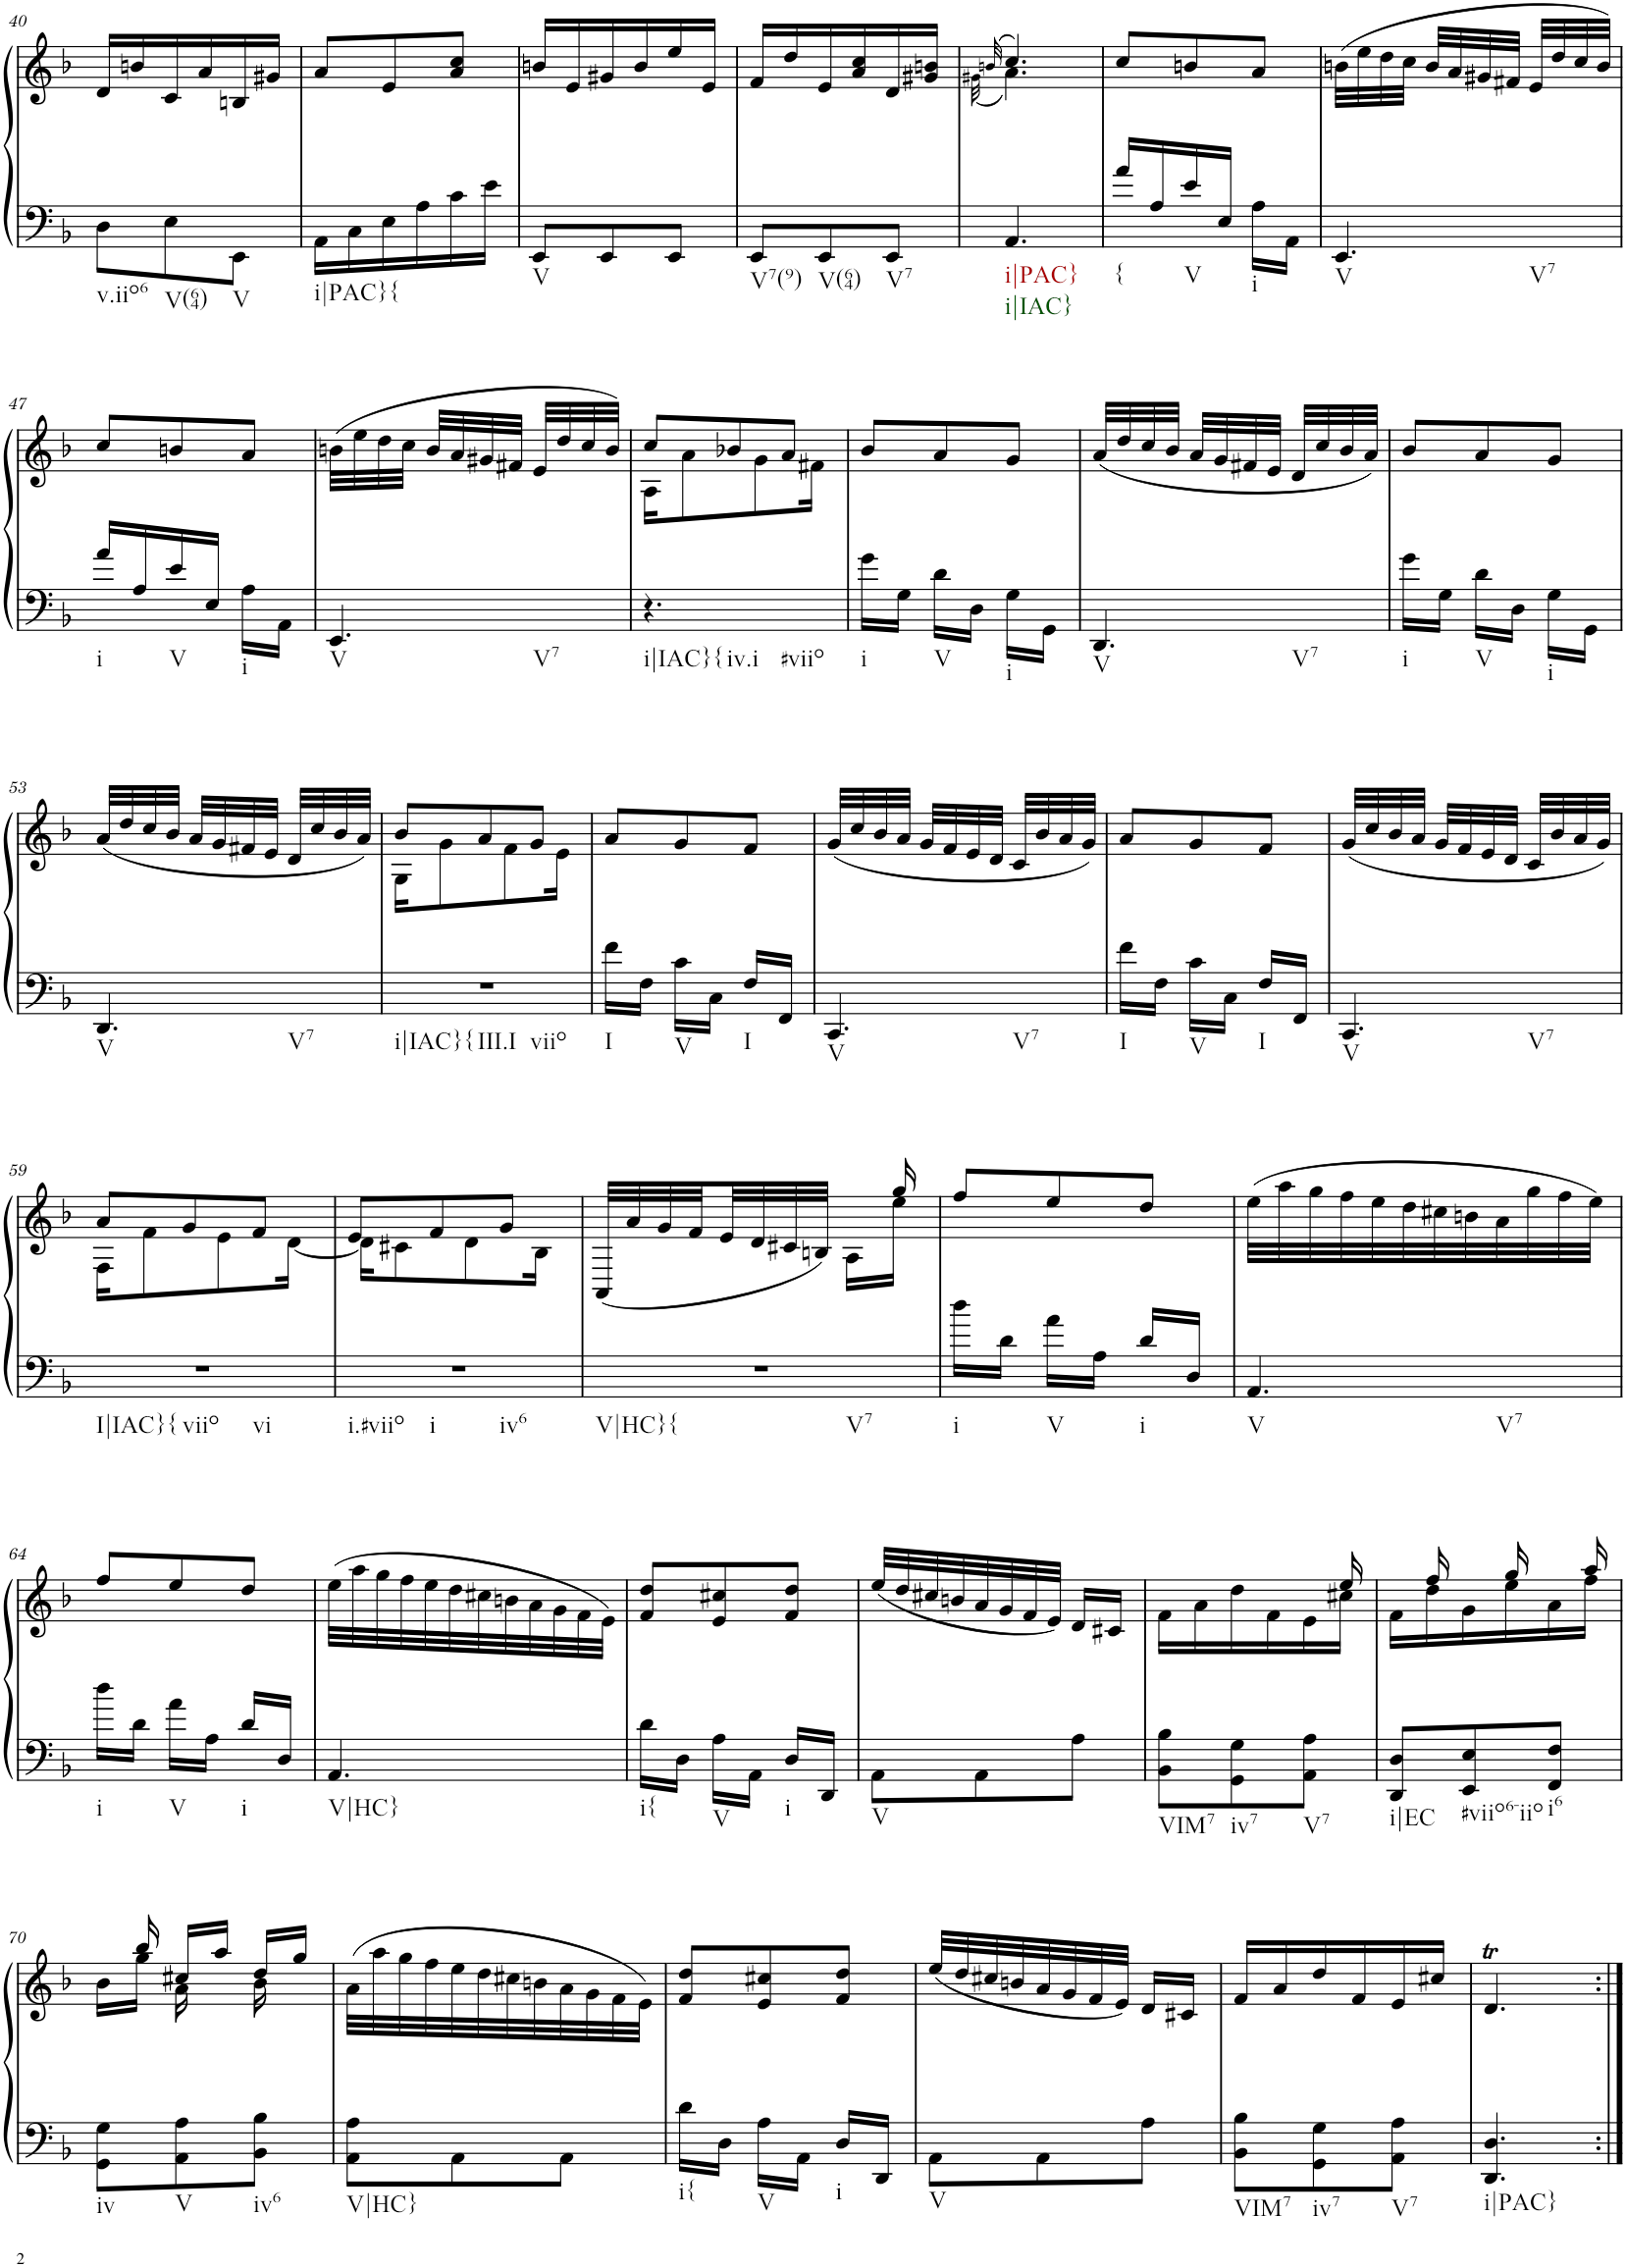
**kern	**kern
*part1	*part1
*staff2	*staff1
*I"Piano	*
*I'Pno.	*
!!LO:PB:g=z
*clefF4	*clefG2
*k[b-]	*k[b-]
*M3/8	*M3/8
=40	=40
!LO:TX:b:t=v.iio6	!
8D\L	16d/LL
.	16bn/
!LO:TX:b:t=V(64)	!
8E\	16c/
.	16a/
!LO:TX:b:t=V	!
8EE\J	16Bn/
.	16g#X/JJ
=41	=41
!LO:TX:b:t=i|PAC}{	!
16AA\LL	8a/L
16C\	.
16E\	8e/
16A\	.
16c\	8a/ 8cc/J
16e\JJ	.
=42	=42
!LO:TX:b:t=V	!
8EE/L	16bn/LL
.	16e/
8EE/	16g#X/
.	16b/
8EE/J	16ee/
.	16e/JJ
=43	=43
!LO:TX:b:t=V7(9)	!
8EE/L	16f/LL
.	16dd/
!LO:TX:b:t=V(64)	!
8EE/	16e/
.	16a/ 16cc/
!LO:TX:b:t=V7	!
8EE/J	16d/
.	16g#X/ 16bn/JJ
=44	=44
*	*^
.	(>32qbn/	(<32qg#X\
!LO:TX:b:t=i|PAC}	!	!
!LO:TX:b:t=i|IAC}	!	!
4.AA/	4.cc/)	4.a\)
=45	=45	=45
!LO:TX:b:t={	!	!
*	*v	*v
16a/LL	8cc/L
16A/	.
!LO:TX:b:t=V	!
16e/	8bn/
16E/JJ	.
!LO:TX:b:t=i	!
16A\LL	8a/J
16AA\JJ	.
=46	=46
!LO:TX:b:t=V	!
!LO:TX:b:t=V7	!
4.EE/	(32bn\LLL
.	32ee\
.	32dd\
.	32cc\JJJ
.	32b/LLL
.	32a/
.	32g#X/
.	32f#X/JJJ
.	32e/LLL
.	32dd/
.	32cc/
.	32b/JJJ)
!!LO:LB:g=z
=47	=47
!LO:TX:b:t=i	!
16a/LL	8cc/L
16A/	.
!LO:TX:b:t=V	!
16e/	8bn/
16E/JJ	.
!LO:TX:b:t=i	!
16A\LL	8a/J
16AA\JJ	.
=48	=48
!LO:TX:b:t=V	!
!LO:TX:b:t=V7	!
4.EE/	(32bn\LLL
.	32ee\
.	32dd\
.	32cc\JJJ
.	32b/LLL
.	32a/
.	32g#X/
.	32f#X/JJJ
.	32e/LLL
.	32dd/
.	32cc/
.	32b/JJJ)
=49	=49
*	*^
!LO:TX:b:t=i|IAC}{	!	!
!LO:TX:b:t=iv.i	!	!
!LO:TX:b:t=#viio	!	!
4.r	8cc/L	16A\KL
.	.	8a\
.	8b-X/	.
.	.	8g\
.	8a/J	.
.	.	16f#X\Jk
=50	=50	=50
!LO:TX:b:t=i	!	!
*	*v	*v
16g\LL	8b-/L
16G\JJ	.
!LO:TX:b:t=V	!
16d\LL	8a/
16D\JJ	.
!LO:TX:b:t=i	!
16G\LL	8g/J
16GG\JJ	.
=51	=51
!LO:TX:b:t=V	!
!LO:TX:b:t=V7	!
4.DD/	(32a/LLL
.	32dd/
.	32cc/
.	32b-/JJJ
.	32a/LLL
.	32g/
.	32f#X/
.	32e/JJJ
.	32d/LLL
.	32cc/
.	32b-/
.	32a/JJJ)
=52	=52
!LO:TX:b:t=i	!
16g\LL	8b-/L
16G\JJ	.
!LO:TX:b:t=V	!
16d\LL	8a/
16D\JJ	.
!LO:TX:b:t=i	!
16G\LL	8g/J
16GG\JJ	.
!!LO:LB:g=z
=53	=53
!LO:TX:b:t=V	!
!LO:TX:b:t=V7	!
4.DD/	(32a/LLL
.	32dd/
.	32cc/
.	32b-/JJJ
.	32a/LLL
.	32g/
.	32f#X/
.	32e/JJJ
.	32d/LLL
.	32cc/
.	32b-/
.	32a/JJJ)
=54	=54
*	*^
!LO:TX:b:t=i|IAC}{	!	!
!LO:TX:b:t=III.I	!	!
!LO:TX:b:t=viio	!	!
4.r	8b-/L	16G\KL
.	.	8g\
.	8a/	.
.	.	8f\
.	8g/J	.
.	.	16e\Jk
=55	=55	=55
!LO:TX:b:t=I	!	!
*	*v	*v
16f\LL	8a/L
16F\JJ	.
!LO:TX:b:t=V	!
16c\LL	8g/
16C\JJ	.
!LO:TX:b:t=I	!
16F/LL	8f/J
16FF/JJ	.
=56	=56
!LO:TX:b:t=V	!
!LO:TX:b:t=V7	!
4.CC/	(32g/LLL
.	32cc/
.	32b-/
.	32a/JJJ
.	32g/LLL
.	32f/
.	32e/
.	32d/JJJ
.	32c/LLL
.	32b-/
.	32a/
.	32g/JJJ)
=57	=57
!LO:TX:b:t=I	!
16f\LL	8a/L
16F\JJ	.
!LO:TX:b:t=V	!
16c\LL	8g/
16C\JJ	.
!LO:TX:b:t=I	!
16F/LL	8f/J
16FF/JJ	.
=58	=58
!LO:TX:b:t=V	!
!LO:TX:b:t=V7	!
4.CC/	(32g/LLL
.	32cc/
.	32b-/
.	32a/JJJ
.	32g/LLL
.	32f/
.	32e/
.	32d/JJJ
.	32c/LLL
.	32b-/
.	32a/
.	32g/JJJ)
!!LO:LB:g=z
=59	=59
*	*^
!LO:TX:b:t=I|IAC}{	!	!
!LO:TX:b:t=viio	!	!
!LO:TX:b:t=vi	!	!
4.r	8a/L	16F\KL
.	.	8f\
.	8g/	.
.	.	8e\
.	8f/J	.
.	.	[16d\Jk
=60	=60	=60
!LO:TX:b:t=i.#viio	!	!
!LO:TX:b:t=i	!	!
!LO:TX:b:t=iv6	!	!
4.r	8e/L	16d\KL]
.	.	8c#X\
.	8f/	.
.	.	8d\
.	8g/J	.
.	.	16B-\Jk
=61	=61	=61
!LO:TX:b:t=V|HC}{	!	!
!LO:TX:b:t=V7	!	!
4.r	(32AA/LLL	4ryy
.	32a/	.
.	32g/	.
.	32f/	.
.	32e/	.
.	32d/	.
.	32c#X/	.
.	32Bn/JJJ)	.
.	16ryy	16A\LL
.	16gg/	16ee\JJ
=62	=62	=62
!LO:TX:b:t=i	!	!
*	*v	*v
16dd\LL	8ff/L
16d\JJ	.
!LO:TX:b:t=V	!
16a\LL	8ee/
16A\JJ	.
!LO:TX:b:t=i	!
16d/LL	8dd/J
16D/JJ	.
=63	=63
!LO:TX:b:t=V	!
!LO:TX:b:t=V7	!
4.AA/	(32ee\LLL
.	32aa\
.	32gg\
.	32ff\
.	32ee\
.	32dd\
.	32cc#X\
.	32bn\
.	32a\
.	32gg\
.	32ff\
.	32ee\JJJ)
!!LO:LB:g=z
=64	=64
!LO:TX:b:t=i	!
16dd\LL	8ff/L
16d\JJ	.
!LO:TX:b:t=V	!
16a\LL	8ee/
16A\JJ	.
!LO:TX:b:t=i	!
16d/LL	8dd/J
16D/JJ	.
=65	=65
!LO:TX:b:t=V|HC}	!
4.AA/	(32ee\LLL
.	32aa\
.	32gg\
.	32ff\
.	32ee\
.	32dd\
.	32cc#X\
.	32bn\
.	32a\
.	32g\
.	32f\
.	32e\JJJ)
=66	=66
!LO:TX:b:t=i{	!
16d\LL	8f/ 8dd/L
16D\JJ	.
!LO:TX:b:t=V	!
16A\LL	8e/ 8cc#X/
16AA\JJ	.
!LO:TX:b:t=i	!
16D/LL	8f/ 8dd/J
16DD/JJ	.
=67	=67
!LO:TX:b:t=V	!
8AA\L	(32ee/LLL
.	32dd/
.	32cc#X/
.	32bn/
8AA\	32a/
.	32g/
.	32f/
.	32e/JJJ)
8A\J	16d/LL
.	16c#X/JJ
=68	=68
*	*^
!LO:TX:b:t=VIM7	!	!
8BB-\ 8B-\L	4ryy	16f\LL
.	.	16a\
!LO:TX:b:t=iv7	!	!
8GG\ 8G\	.	16dd\
.	.	16f\
!LO:TX:b:t=V7	!	!
8AA\ 8A\J	16ryy	16e\
.	16ee/	16cc#X\JJ
=69	=69	=69
!LO:TX:b:t=i|EC	!	!
8DD/ 8D/L	16ryy	16f\LL
.	16ff/	16dd\
!LO:TX:b:t=#viio6-iio	!	!
8EE/ 8E/	16ryy	16g\
.	16gg/	16ee\
!LO:TX:b:t=i6	!	!
8FF/ 8F/J	16ryy	16a\
.	16aa/	16ff\JJ
!!LO:LB:g=z	!!
=70	=70	=70
!LO:TX:b:t=iv	!	!
8GG\ 8G\L	16ryy	16b-\LL
.	16bb-/	16gg\JJ
!LO:TX:b:t=V	!	!
8AA\ 8A\	16cc#X/LL	16a\
.	16aa/JJ	16ryy
!LO:TX:b:t=iv6	!	!
8BB-\ 8B-\J	16dd/LL	16b-\
.	16gg/JJ	16ryy
=71	=71	=71
!LO:TX:b:t=V|HC}	!	!
*	*v	*v
8AA\ 8A\L	(32a\LLL
.	32aa\
.	32gg\
.	32ff\
8AA\	32ee\
.	32dd\
.	32cc#X\
.	32bn\
8AA\J	32a\
.	32g\
.	32f\
.	32e\JJJ)
=72	=72
!LO:TX:b:t=i{	!
16d\LL	8f/ 8dd/L
16D\JJ	.
!LO:TX:b:t=V	!
16A\LL	8e/ 8cc#X/
16AA\JJ	.
!LO:TX:b:t=i	!
16D/LL	8f/ 8dd/J
16DD/JJ	.
=73	=73
!LO:TX:b:t=V	!
8AA\L	(32ee/LLL
.	32dd/
.	32cc#X/
.	32bn/
8AA\	32a/
.	32g/
.	32f/
.	32e/JJJ)
8A\J	16d/LL
.	16c#X/JJ
=74	=74
!LO:TX:b:t=VIM7	!
8BB-\ 8B-\L	16f/LL
.	16a/
!LO:TX:b:t=iv7	!
8GG\ 8G\	16dd/
.	16f/
!LO:TX:b:t=V7	!
8AA\ 8A\J	16e/
.	16cc#X/JJ
=75	=75
!LO:TX:b:t=i|PAC}	!
4.DD/ 4.D/	4.dT/
=:|!	=:|!
*-	*-
